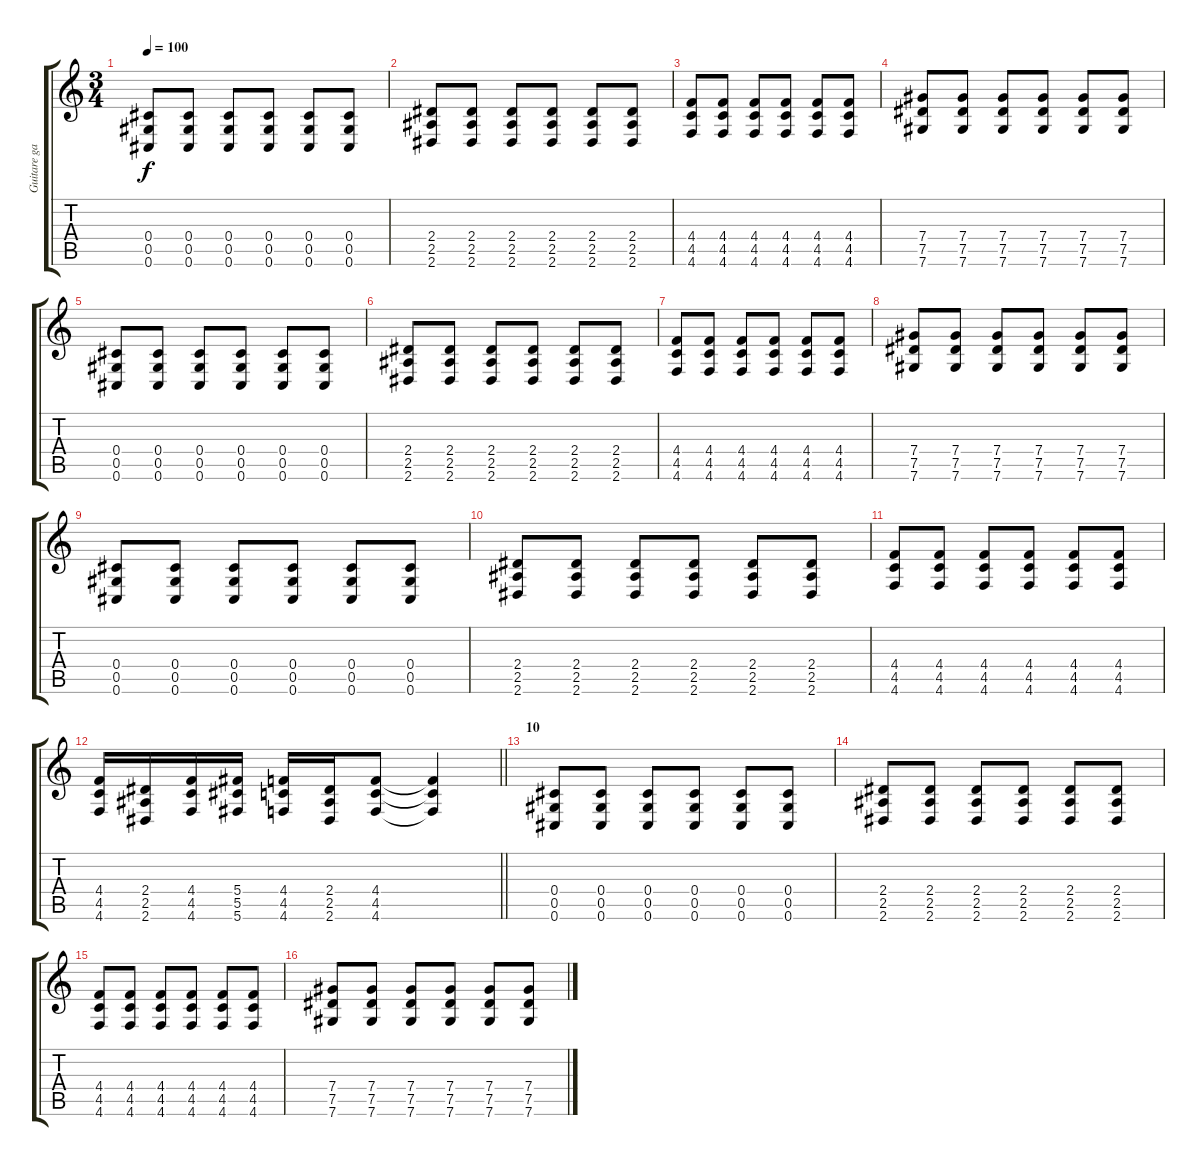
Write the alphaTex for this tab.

\track ("Guitare gauche" "Guitare ga") {instrument distortionguitar}
\staff {score tabs}
\tuning (Eb4 Bb3 Gb3 Db3 Ab2 Db2) {hide}
\ts (3 4)
\tempo 100
\clef g2
\ks c
(0.4 0.5 0.6).8{dy f} (0.4 0.5 0.6).8 (0.4 0.5 0.6).8 (0.4 0.5 0.6).8 (0.4 0.5 0.6).8 (0.4 0.5 0.6).8 |
(2.4 2.5 2.6).8 (2.4 2.5 2.6).8 (2.4 2.5 2.6).8 (2.4 2.5 2.6).8 (2.4 2.5 2.6).8 (2.4 2.5 2.6).8 |
(4.4 4.5 4.6).8 (4.4 4.5 4.6).8 (4.4 4.5 4.6).8 (4.4 4.5 4.6).8 (4.4 4.5 4.6).8 (4.4 4.5 4.6).8 |
(7.4 7.5 7.6).8 (7.4 7.5 7.6).8 (7.4 7.5 7.6).8 (7.4 7.5 7.6).8 (7.4 7.5 7.6).8 (7.4 7.5 7.6).8 |
(0.4 0.5 0.6).8 (0.4 0.5 0.6).8 (0.4 0.5 0.6).8 (0.4 0.5 0.6).8 (0.4 0.5 0.6).8 (0.4 0.5 0.6).8 |
(2.4 2.5 2.6).8 (2.4 2.5 2.6).8 (2.4 2.5 2.6).8 (2.4 2.5 2.6).8 (2.4 2.5 2.6).8 (2.4 2.5 2.6).8 |
(4.4 4.5 4.6).8 (4.4 4.5 4.6).8 (4.4 4.5 4.6).8 (4.4 4.5 4.6).8 (4.4 4.5 4.6).8 (4.4 4.5 4.6).8 |
(7.4 7.5 7.6).8 (7.4 7.5 7.6).8 (7.4 7.5 7.6).8 (7.4 7.5 7.6).8 (7.4 7.5 7.6).8 (7.4 7.5 7.6).8 |
(0.4 0.5 0.6).8 (0.4 0.5 0.6).8 (0.4 0.5 0.6).8 (0.4 0.5 0.6).8 (0.4 0.5 0.6).8 (0.4 0.5 0.6).8 |
(2.4 2.5 2.6).8 (2.4 2.5 2.6).8 (2.4 2.5 2.6).8 (2.4 2.5 2.6).8 (2.4 2.5 2.6).8 (2.4 2.5 2.6).8 |
(4.4 4.5 4.6).8 (4.4 4.5 4.6).8 (4.4 4.5 4.6).8 (4.4 4.5 4.6).8 (4.4 4.5 4.6).8 (4.4 4.5 4.6).8 |
\barLineRight lightlight
(4.4 4.5 4.6).16 (2.4 2.5 2.6).16 (4.4 4.5 4.6).16 (5.4 5.5 5.6).16 (4.4 4.5 4.6).16 (2.4 2.5 2.6).16 (4.4 4.5 4.6).8 (4.4{t} 4.5{t} 4.6{t}).4 |
\section ("" "10")
(0.4 0.5 0.6).8 (0.4 0.5 0.6).8 (0.4 0.5 0.6).8 (0.4 0.5 0.6).8 (0.4 0.5 0.6).8 (0.4 0.5 0.6).8 |
(2.4 2.5 2.6).8 (2.4 2.5 2.6).8 (2.4 2.5 2.6).8 (2.4 2.5 2.6).8 (2.4 2.5 2.6).8 (2.4 2.5 2.6).8 |
(4.4 4.5 4.6).8 (4.4 4.5 4.6).8 (4.4 4.5 4.6).8 (4.4 4.5 4.6).8 (4.4 4.5 4.6).8 (4.4 4.5 4.6).8 |
(7.4 7.5 7.6).8 (7.4 7.5 7.6).8 (7.4 7.5 7.6).8 (7.4 7.5 7.6).8 (7.4 7.5 7.6).8 (7.4 7.5 7.6).8
